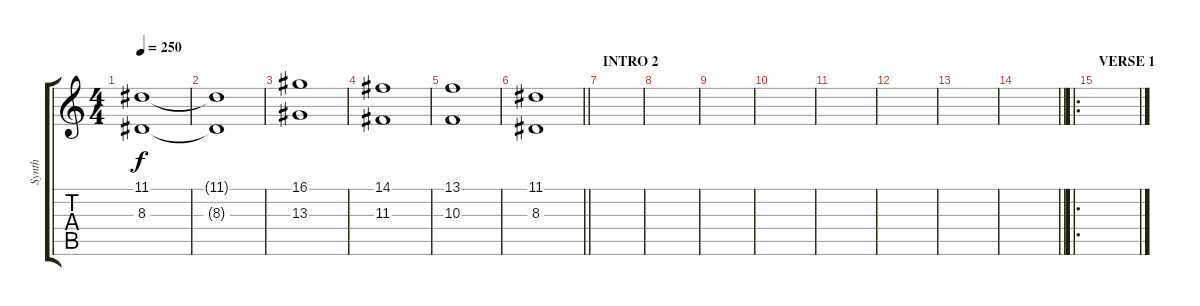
\track ("Synth " "Synth ") {instrument pad2warm}
\staff {score tabs}
\tuning (E4 B3 G3 D3 A2 E2) {hide}
\ts (4 4)
\tempo 250
\clef g2
\ks c
(11.1 8.3).1{dy f} |
(11.1{t} 8.3{t}).1 |
(16.1 13.3).1 |
(14.1 11.3).1 |
(13.1 10.3).1 |
\barLineRight lightlight
(11.1 8.3).1 |
\section ("" "INTRO 2")
|
|
|
|
|
|
|
\barLineRight lightlight
|
\ro
\section ("" "VERSE 1")
